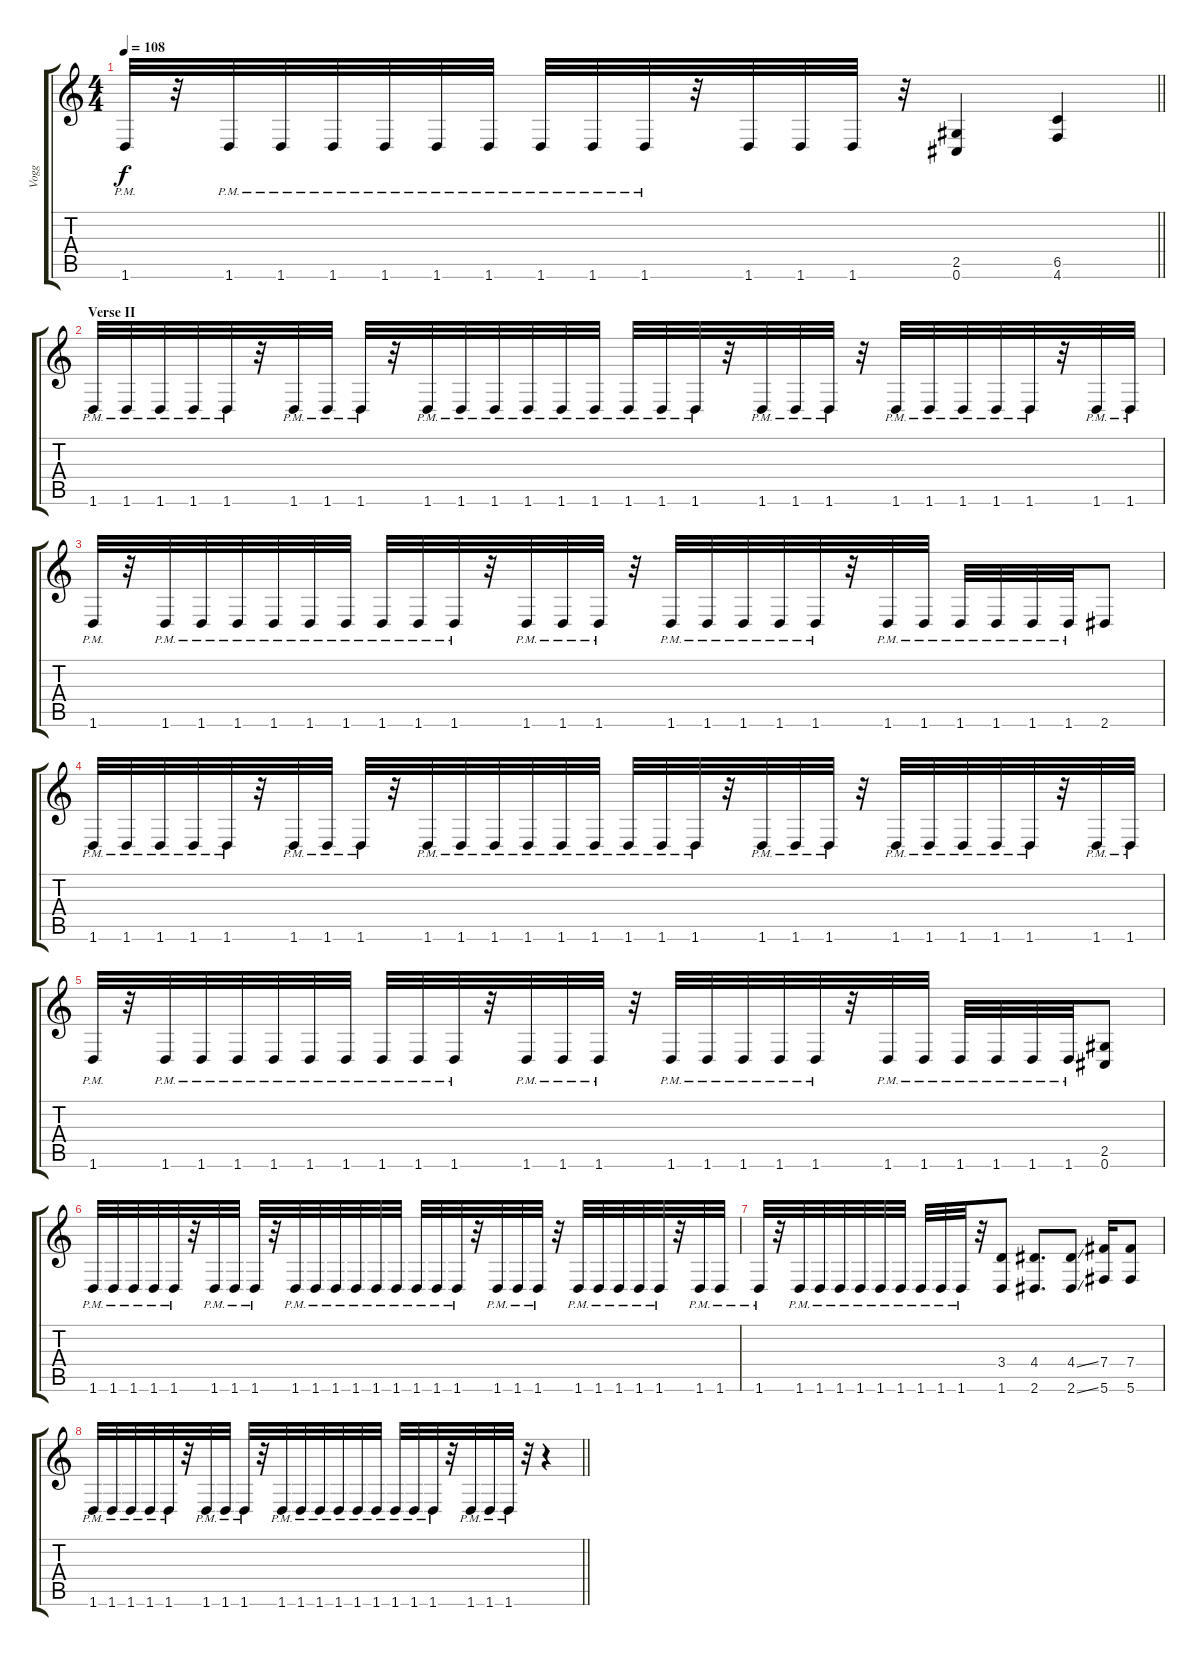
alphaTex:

\track ("Vogg" "Vogg") {instrument distortionguitar}
\staff {score tabs}
\tuning (Db4 Ab3 E3 B2 Gb2 Db2) {hide}
\ts (4 4)
\tempo 108
\clef g2
\barLineRight lightlight
\ks c
1.6{pm}.32{dy f} r.32 1.6{pm}.32 1.6{pm}.32 1.6{pm}.32 1.6{pm}.32 1.6{pm}.32 1.6{pm}.32 1.6{pm}.32 1.6{pm}.32 1.6{pm}.32 r.32 1.6.32 1.6.32 1.6.32 r.32 (2.5 0.6).4 (6.5 4.6).4 |
\section ("" "Verse II")
1.6{pm}.32{balance 16} 1.6{pm}.32 1.6{pm}.32 1.6{pm}.32 1.6{pm}.32 r.32 1.6{pm}.32 1.6{pm}.32 1.6{pm}.32 r.32 1.6{pm}.32 1.6{pm}.32 1.6{pm}.32 1.6{pm}.32 1.6{pm}.32 1.6{pm}.32 1.6{pm}.32 1.6{pm}.32 1.6{pm}.32 r.32 1.6{pm}.32 1.6{pm}.32 1.6{pm}.32 r.32 1.6{pm}.32 1.6{pm}.32 1.6{pm}.32 1.6{pm}.32 1.6{pm}.32 r.32 1.6{pm}.32 1.6{pm}.32 |
1.6{pm}.32 r.32 1.6{pm}.32 1.6{pm}.32 1.6{pm}.32 1.6{pm}.32 1.6{pm}.32 1.6{pm}.32 1.6{pm}.32 1.6{pm}.32 1.6{pm}.32 r.32 1.6{pm}.32 1.6{pm}.32 1.6{pm}.32 r.32 1.6{pm}.32 1.6{pm}.32 1.6{pm}.32 1.6{pm}.32 1.6{pm}.32 r.32 1.6{pm}.32 1.6{pm}.32 1.6{pm}.32 1.6{pm}.32 1.6{pm}.32 1.6{pm}.32 2.6.8 |
1.6{pm}.32 1.6{pm}.32 1.6{pm}.32 1.6{pm}.32 1.6{pm}.32 r.32 1.6{pm}.32 1.6{pm}.32 1.6{pm}.32 r.32 1.6{pm}.32 1.6{pm}.32 1.6{pm}.32 1.6{pm}.32 1.6{pm}.32 1.6{pm}.32 1.6{pm}.32 1.6{pm}.32 1.6{pm}.32 r.32 1.6{pm}.32 1.6{pm}.32 1.6{pm}.32 r.32 1.6{pm}.32 1.6{pm}.32 1.6{pm}.32 1.6{pm}.32 1.6{pm}.32 r.32 1.6{pm}.32 1.6{pm}.32 |
1.6{pm}.32 r.32 1.6{pm}.32 1.6{pm}.32 1.6{pm}.32 1.6{pm}.32 1.6{pm}.32 1.6{pm}.32 1.6{pm}.32 1.6{pm}.32 1.6{pm}.32 r.32 1.6{pm}.32 1.6{pm}.32 1.6{pm}.32 r.32 1.6{pm}.32 1.6{pm}.32 1.6{pm}.32 1.6{pm}.32 1.6{pm}.32 r.32 1.6{pm}.32 1.6{pm}.32 1.6{pm}.32 1.6{pm}.32 1.6{pm}.32 1.6{pm}.32 (2.5 0.6).8 |
1.6{pm}.32 1.6{pm}.32 1.6{pm}.32 1.6{pm}.32 1.6{pm}.32 r.32 1.6{pm}.32 1.6{pm}.32 1.6{pm}.32 r.32 1.6{pm}.32 1.6{pm}.32 1.6{pm}.32 1.6{pm}.32 1.6{pm}.32 1.6{pm}.32 1.6{pm}.32 1.6{pm}.32 1.6{pm}.32 r.32 1.6{pm}.32 1.6{pm}.32 1.6{pm}.32 r.32 1.6{pm}.32 1.6{pm}.32 1.6{pm}.32 1.6{pm}.32 1.6{pm}.32 r.32 1.6{pm}.32 1.6{pm}.32 |
1.6{pm}.32 r.32 1.6{pm}.32 1.6{pm}.32 1.6{pm}.32 1.6{pm}.32 1.6{pm}.32 1.6{pm}.32 1.6{pm}.32 1.6{pm}.32 1.6{pm}.32 r.32 (3.4 1.6).8 (4.4 2.6).8{d} (4.4{ss} 2.6{ss}).8 (7.4 5.6).16 (7.4 5.6).8 |
\barLineRight lightlight
1.6{pm}.32 1.6{pm}.32 1.6{pm}.32 1.6{pm}.32 1.6{pm}.32 r.32 1.6{pm}.32 1.6{pm}.32 1.6{pm}.32 r.32 1.6{pm}.32 1.6{pm}.32 1.6{pm}.32 1.6{pm}.32 1.6{pm}.32 1.6{pm}.32 1.6{pm}.32 1.6{pm}.32 1.6{pm}.32 r.32 1.6{pm}.32 1.6{pm}.32 1.6{pm}.32 r.32 r.4
